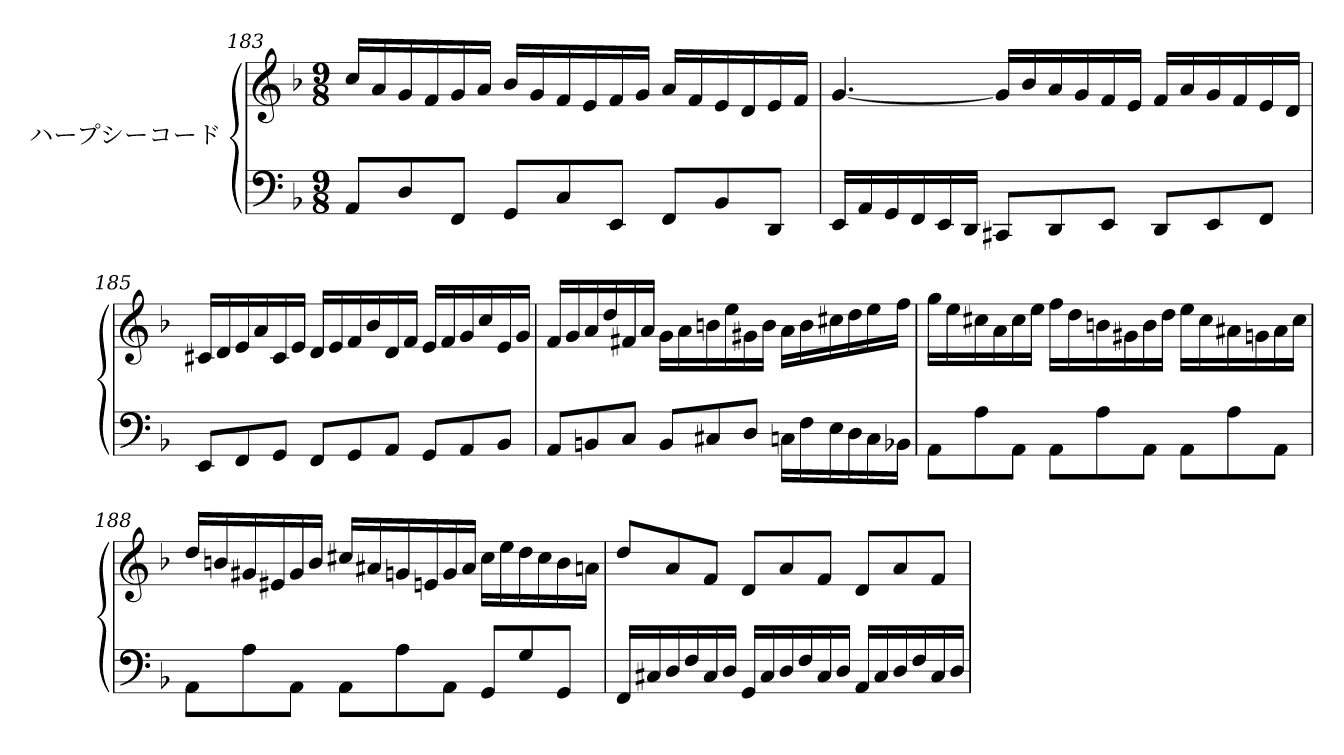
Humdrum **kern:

**kern	**kern
*part1	*part1
*staff2	*staff1
*I"ハープシーコード	*
!!LO:LB:g=z
*clefF4	*clefG2
*k[b-]	*k[b-]
*M9/8	*M9/8
=183	=183
8AA/L	16cc/LL
.	16a/
8D/	16g/
.	16f/
8FF/J	16g/
.	16a/JJ
8GG/L	16b-/LL
.	16g/
8C/	16f/
.	16e/
8EE/J	16f/
.	16g/JJ
8FF/L	16a/LL
.	16f/
8BB-/	16e/
.	16d/
8DD/J	16e/
.	16f/JJ
=184	=184
16EE/LL	[4.g/
16AA/	.
16GG/	.
16FF/	.
16EE/	.
16DD/JJ	.
8CC#X/L	16g/LL]
.	16b-/
8DD/	16a/
.	16g/
8EE/J	16f/
.	16e/JJ
8DD/L	16f/LL
.	16a/
8EE/	16g/
.	16f/
8FF/J	16e/
.	16d/JJ
!!LO:LB:g=z
=185	=185
8EE/L	16c#X/LL
.	16d/
8FF/	16e/
.	16a/
8GG/J	16c#/
.	16e/JJ
8FF/L	16d/LL
.	16e/
8GG/	16f/
.	16b-/
8AA/J	16d/
.	16f/JJ
8GG/L	16e/LL
.	16f/
8AA/	16g/
.	16cc/
8BB-/J	16e/
.	16g/JJ
=186	=186
8AA/L	16f/LL
.	16g/
8BBn/	16a/
.	16dd/
8C/J	16f#X/
.	16a/JJ
8BB/L	16g\LL
.	16a\
8C#X/	16bn\
.	16ee\
8D/J	16g#X\
.	16b\JJ
16Cn\LL	16a\LL
16F\	16b\
16E\	16cc#X\
16D\	16dd\
16C\	16ee\
16BB-X\JJ	16ff\JJ
!!LO:LB:g=z
=187	=187
8AA\L	16gg\LL
.	16ee\
8A\	16cc#X\
.	16a\
8AA\J	16cc#\
.	16ee\JJ
8AA\L	16ff\LL
.	16dd\
8A\	16bn\
.	16g#X\
8AA\J	16b\
.	16dd\JJ
8AA\L	16ee\LL
.	16cc#\
8A\	16a#X\
.	16gn\
8AA\J	16a#\
.	16cc#\JJ
=188	=188
8AA\L	16dd/LL
.	16bn/
8A\	16g#X/
.	16e#X/
8AA\J	16g#/
.	16b/JJ
8AA\L	16cc#X/LL
.	16a#X/
8A\	16gn/
.	16en/
8AA\J	16g/
.	16a#/JJ
8GG/L	16cc#\LL
.	16ee\
8G/	16dd\
.	16cc#\
8GG/J	16b\
.	16an\JJ
!!LO:LB:g=z
=189	=189
16FF/LL	8dd/L
16C#X/	.
16D/	8a/
16F/	.
16C#/	8f/J
16D/JJ	.
16GG/LL	8d/L
16C#/	.
16D/	8a/
16F/	.
16C#/	8f/J
16D/JJ	.
16AA/LL	8d/L
16C#/	.
16D/	8a/
16F/	.
16C#/	8f/J
16D/JJ	.
=	=
*-	*-
